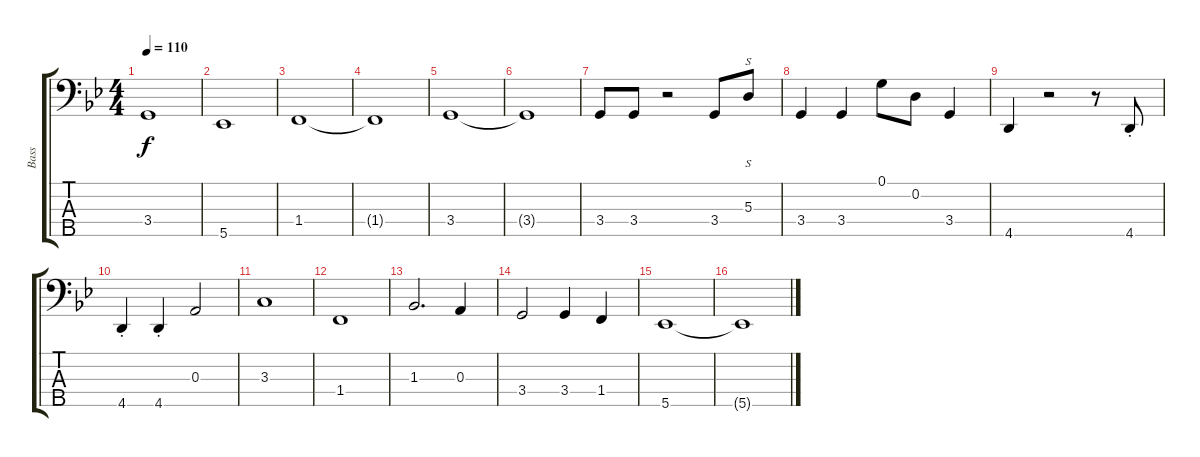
\track ("Bass" "Bass") {instrument electricbassfinger}
\staff {score tabs}
\tuning (G2 D2 A1 E1 Bb0) {hide}
\ts (4 4)
\tempo 110
\clef f4
\ks gminor
3.4.1{dy f} |
5.5.1 |
1.4.1 |
1.4{t}.1 |
3.4.1 |
3.4{t}.1 |
3.4.8 3.4.8 r.2 3.4.8 5.3.8{s} |
3.4.4 3.4.4 0.1.8 0.2.8 3.4.4 |
4.5.4 r.2 r.8 4.5{st}.8 |
4.5{st}.4 4.5{st}.4 0.3.2 |
3.3.1 |
1.4.1 |
1.3.2{d} 0.3.4 |
3.4.2 3.4.4 1.4.4 |
5.5.1 |
5.5{t}.1
